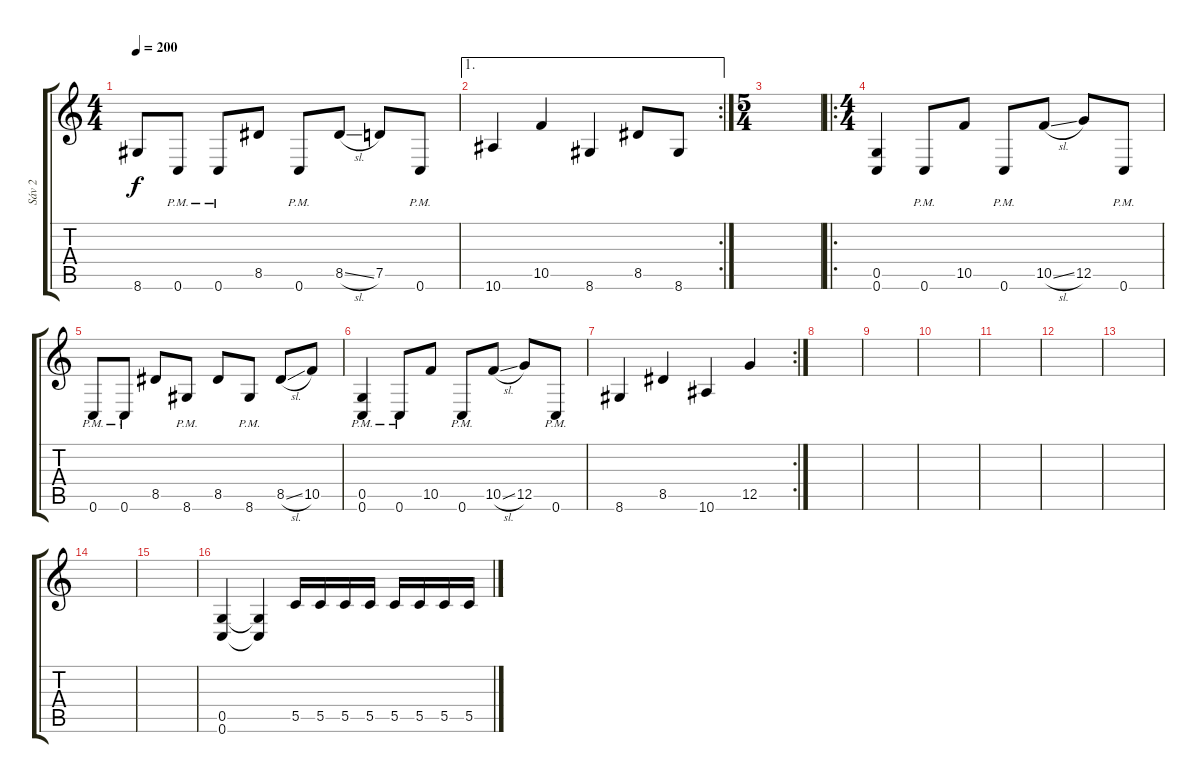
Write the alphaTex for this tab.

\track ("Sáv 2" "Sáv 2") {instrument distortionguitar}
\staff {score tabs}
\tuning (D4 A3 F3 C3 G2 C2) {hide}
\ts (4 4)
\tempo 200
\clef g2
\ks c
8.6.8{dy f} 0.6{pm}.8 0.6{pm}.8 8.5.8 0.6{pm}.8 8.5{sl}.8 7.5.8 0.6{pm}.8 |
\ae 1
\rc 2
10.6.4 10.5.4 8.6.4 8.5.8 8.6.8 |
\ts (5 4)
|
\ro
\ts (4 4)
(0.5 0.6).4 0.6{pm}.8 10.5.8 0.6{pm}.8 10.5{sl}.8 12.5.8 0.6{pm}.8 |
0.6{pm}.8 0.6{pm}.8 8.5.8 8.6{pm}.8 8.5.8 8.6{pm}.8 8.5{sl}.8 10.5.8 |
(0.5{pm} 0.6{pm}).4 0.6{pm}.8 10.5.8 0.6{pm}.8 10.5{sl}.8 12.5.8 0.6{pm}.8 |
\rc 2
8.6.4 8.5.4 10.6.4 12.5.4 |
|
|
|
|
|
|
|
|
(0.5 0.6).4 (0.5{t} 0.6{t}).4 5.5.16 5.5.16 5.5.16 5.5.16 5.5.16 5.5.16 5.5.16 5.5.16
